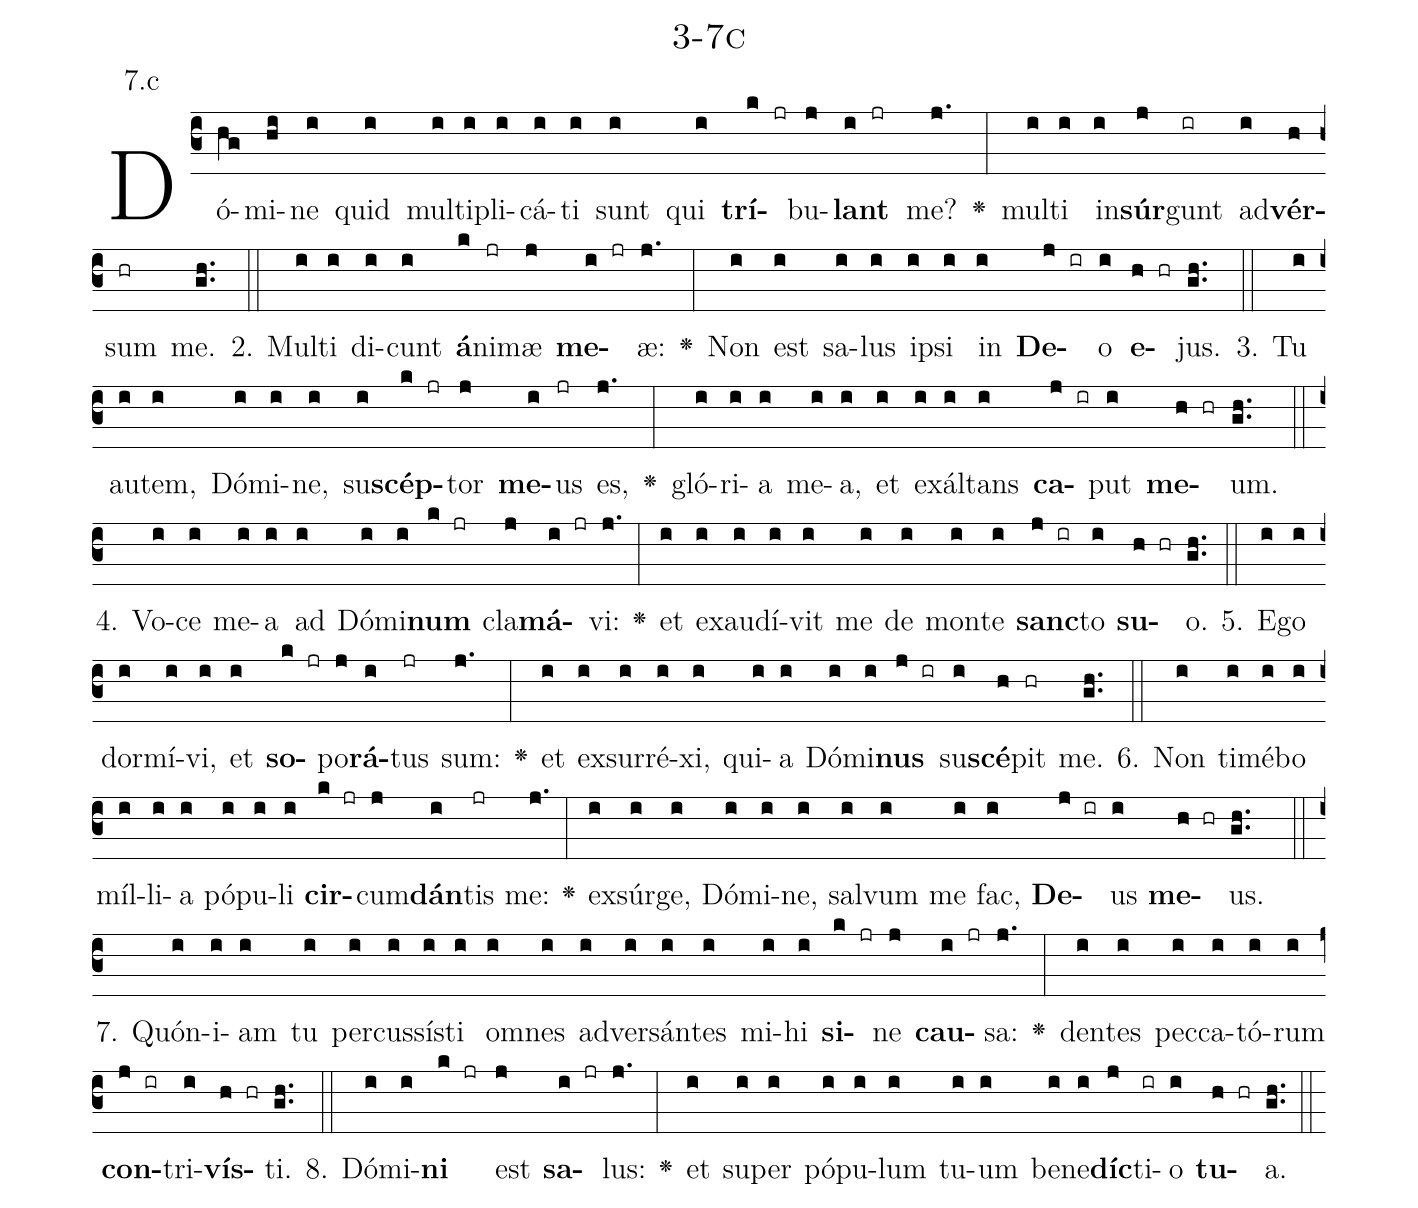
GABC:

name: 3-7c;
annotation: 7.c;
%%
(c3)Dó(hg)mi(hi)ne(i) quid(i) mul(i)ti(i)pli(i)cá(i)ti(i) sunt(i) qui(i) <b>trí</b>(k jr)bu(j)<b>lant</b>(i jr) me?(j.) <v>\greheightstar</v>(:) mul(i)ti(i) in(i)<b>súr</b>(j)gunt(ir) ad(i)<b>vér</b>(h)sum(hr) me.(gh..) (::)
2. Mul(i)ti(i) di(i)cunt(i) <b>á</b>(k)ni(jr)mæ(j) <b>me</b>(i jr)æ:(j.) <v>\greheightstar</v>(:) Non(i) est(i) sa(i)lus(i) ip(i)si(i) in(i) <b>De</b>(j ir)o(i) <b>e</b>(h hr)jus.(gh..) (::)
3. Tu(i) au(i)tem,(i) Dó(i)mi(i)ne,(i) su(i)<b>scép</b>(k jr)tor(j) <b>me</b>(i)us(jr) es,(j.) <v>\greheightstar</v>(:) gló(i)ri(i)a(i) me(i)a,(i) et(i) ex(i)ál(i)tans(i) <b>ca</b>(j ir)put(i) <b>me</b>(h hr)um.(gh..) (::)
4. Vo(i)ce(i) me(i)a(i) ad(i) Dó(i)mi(i)<b>num</b>(k jr) cla(j)<b>má</b>(i jr)vi:(j.) <v>\greheightstar</v>(:) et(i) ex(i)au(i)dí(i)vit(i) me(i) de(i) mon(i)te(i) <b>sanc</b>(j ir)to(i) <b>su</b>(h hr)o.(gh..) (::)
5. E(i)go(i) dor(i)mí(i)vi,(i) et(i) <b>so</b>(k jr)po(j)<b>rá</b>(i)tus(jr) sum:(j.) <v>\greheightstar</v>(:) et(i) ex(i)sur(i)ré(i)xi,(i) qui(i)a(i) Dó(i)mi(i)<b>nus</b>(j ir) su(i)<b>scé</b>(h)pit(hr) me.(gh..) (::)
6. Non(i) ti(i)mé(i)bo(i) míl(i)li(i)a(i) pó(i)pu(i)li(i) <b>cir</b>(k jr)cum(j)<b>dán</b>(i)tis(jr) me:(j.) <v>\greheightstar</v>(:) ex(i)súr(i)ge,(i) Dó(i)mi(i)ne,(i) sal(i)vum(i) me(i) fac,(i) <b>De</b>(j ir)us(i) <b>me</b>(h hr)us.(gh..) (::)
7. Quón(i)i(i)am(i) tu(i) per(i)cus(i)sís(i)ti(i) om(i)nes(i) ad(i)ver(i)sán(i)tes(i) mi(i)hi(i) <b>si</b>(k jr)ne(j) <b>cau</b>(i jr)sa:(j.) <v>\greheightstar</v>(:) den(i)tes(i) pec(i)ca(i)tó(i)rum(i) <b>con</b>(j ir)tri(i)<b>vís</b>(h hr)ti.(gh..) (::)
8. Dó(i)mi(i)<b>ni</b>(k jr) est(j) <b>sa</b>(i jr)lus:(j.) <v>\greheightstar</v>(:) et(i) su(i)per(i) pó(i)pu(i)lum(i) tu(i)um(i) be(i)ne(i)<b>díc</b>(j)ti(ir)o(i) <b>tu</b>(h hr)a.(gh..) (::)
